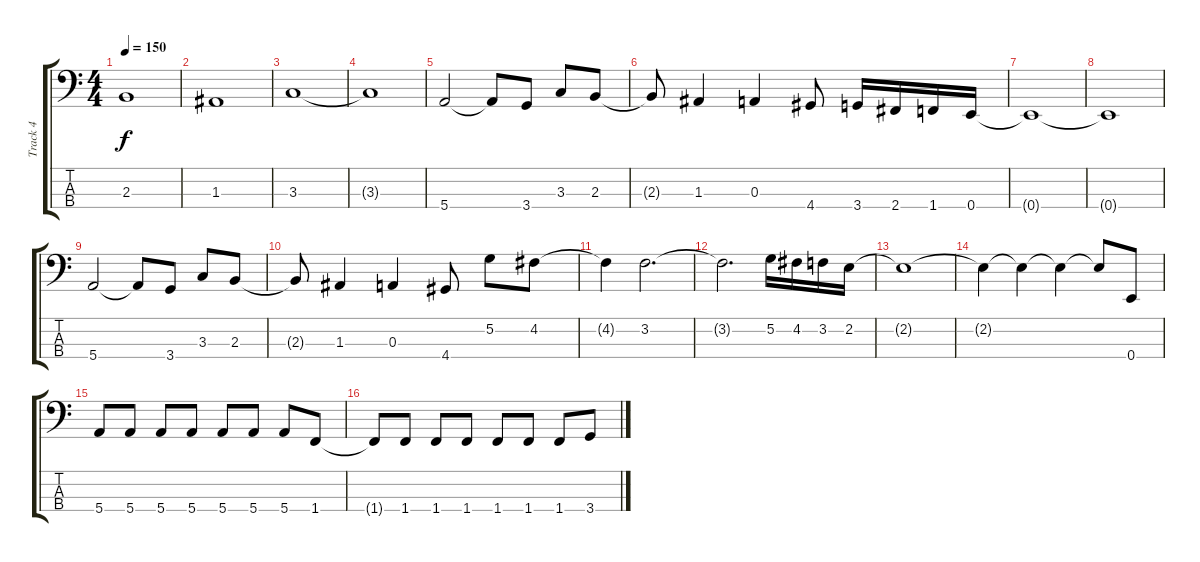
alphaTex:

\track ("Track 4" "Track 4") {instrument electricbassfinger}
\staff {score tabs}
\tuning (G2 D2 A1 E1) {hide}
\ts (4 4)
\tempo 150
\clef f4
\ks c
2.3.1{dy f} |
1.3.1 |
3.3.1 |
3.3{t}.1 |
5.4.2 5.4{t}.8 3.4.8 3.3.8 2.3.8 |
2.3{t}.8 1.3.4 0.3.4 4.4.8 3.4.16 2.4.16 1.4.16 0.4.16 |
0.4{t}.1 |
0.4{t}.1 |
5.4.2 5.4{t}.8 3.4.8 3.3.8 2.3.8 |
2.3{t}.8 1.3.4 0.3.4 4.4.8 5.2.8 4.2.8 |
4.2{t}.4 3.2.2{d} |
3.2{t}.2{d} 5.2.16 4.2.16 3.2.16 2.2.16 |
2.2{t}.1 |
2.2{t}.4 2.2{t}.4 2.2{t}.4 2.2{t}.8 0.4.8 |
5.4.8 5.4.8 5.4.8 5.4.8 5.4.8 5.4.8 5.4.8 1.4.8 |
1.4{t}.8 1.4.8 1.4.8 1.4.8 1.4.8 1.4.8 1.4.8 3.4.8
